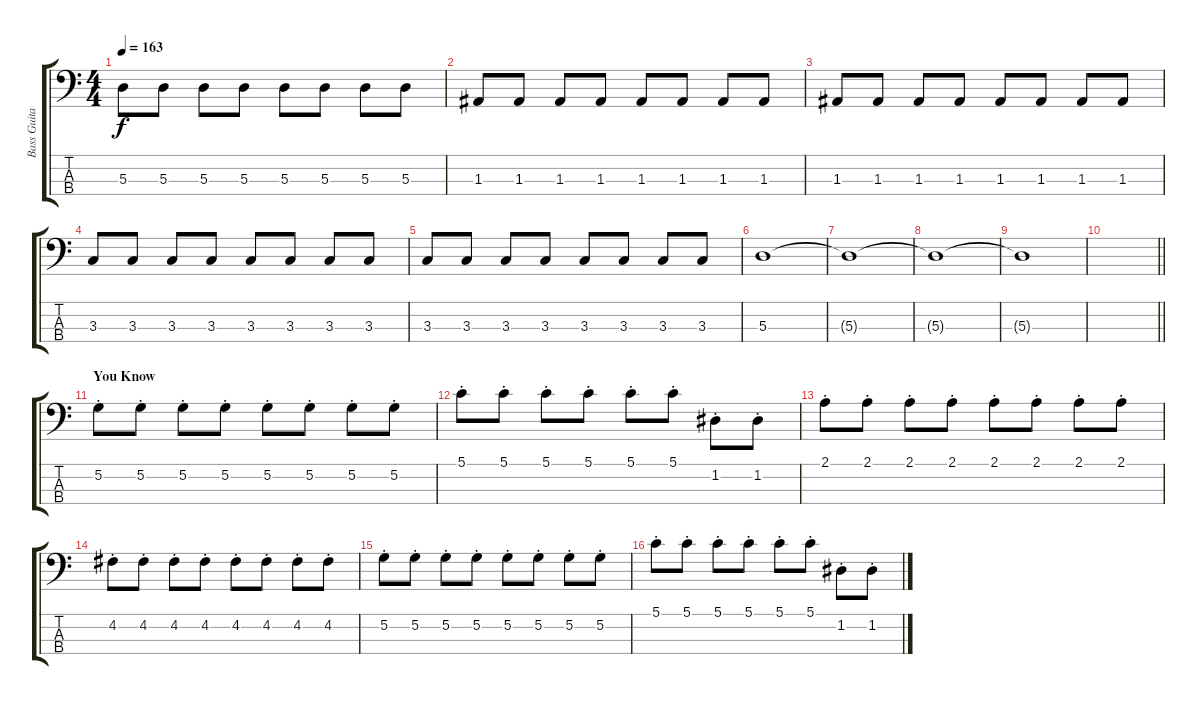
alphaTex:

\track ("Bass Guitar" "Bass Guita") {instrument electricbassfinger}
\staff {score tabs}
\tuning (G2 D2 A1 E1) {hide}
\ts (4 4)
\tempo 163
\clef f4
\ks c
5.3.8{dy f} 5.3.8 5.3.8 5.3.8 5.3.8 5.3.8 5.3.8 5.3.8 |
1.3.8 1.3.8 1.3.8 1.3.8 1.3.8 1.3.8 1.3.8 1.3.8 |
1.3.8 1.3.8 1.3.8 1.3.8 1.3.8 1.3.8 1.3.8 1.3.8 |
3.3.8 3.3.8 3.3.8 3.3.8 3.3.8 3.3.8 3.3.8 3.3.8 |
3.3.8 3.3.8 3.3.8 3.3.8 3.3.8 3.3.8 3.3.8 3.3.8 |
5.3.1 |
5.3{t}.1 |
5.3{t}.1 |
5.3{t}.1 |
\barLineRight lightlight
|
\section ("" "You Know")
5.2{st}.8{volume 13} 5.2{st}.8 5.2{st}.8 5.2{st}.8 5.2{st}.8 5.2{st}.8 5.2{st}.8 5.2{st}.8 |
5.1{st}.8 5.1{st}.8 5.1{st}.8 5.1{st}.8 5.1{st}.8 5.1{st}.8 1.2{st}.8 1.2{st}.8 |
2.1{st}.8 2.1{st}.8 2.1{st}.8 2.1{st}.8 2.1{st}.8 2.1{st}.8 2.1{st}.8 2.1{st}.8 |
4.2{st}.8 4.2{st}.8 4.2{st}.8 4.2{st}.8 4.2{st}.8 4.2{st}.8 4.2{st}.8 4.2{st}.8 |
5.2{st}.8 5.2{st}.8 5.2{st}.8 5.2{st}.8 5.2{st}.8 5.2{st}.8 5.2{st}.8 5.2{st}.8 |
5.1{st}.8 5.1{st}.8 5.1{st}.8 5.1{st}.8 5.1{st}.8 5.1{st}.8 1.2{st}.8 1.2{st}.8
